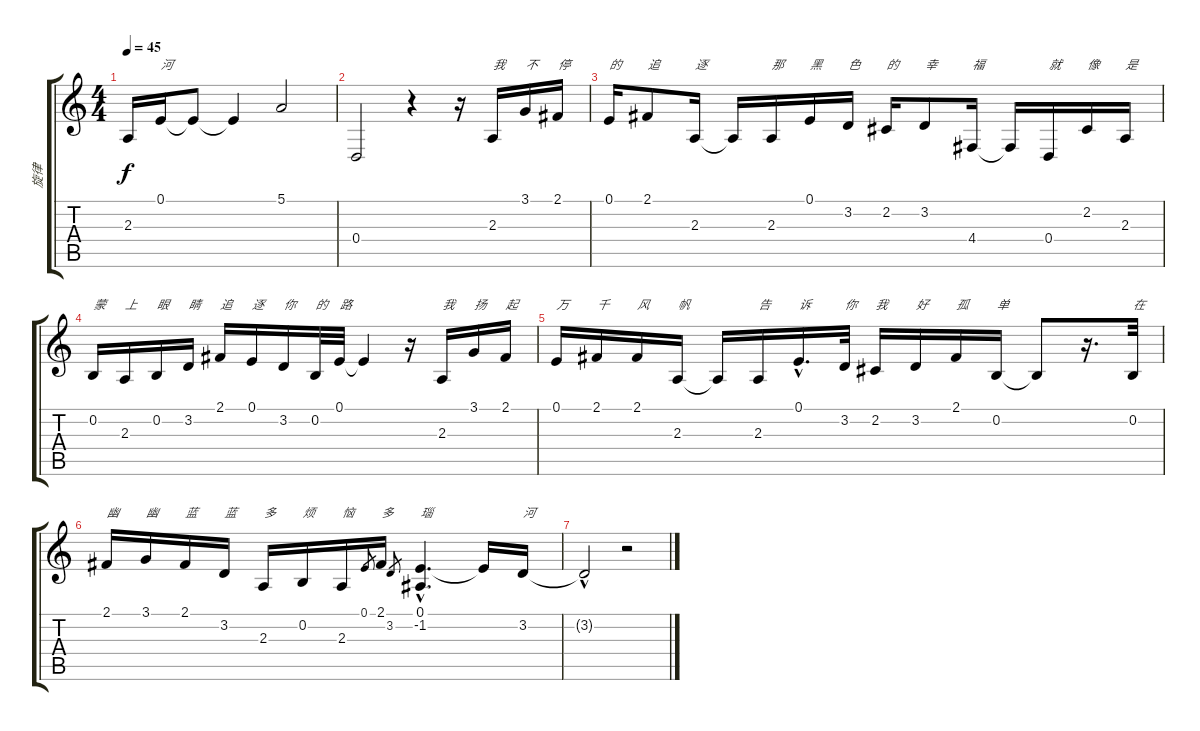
\track ("旋律" "旋律") {instrument sopranosax}
\staff {score tabs}
\tuning (E4 B3 G3 D3 A2 E2) {hide}
\ts (4 4)
\tempo 45
\clef g2
\ks c
2.3{t}.16{dy f} 0.1.16{txt "河"} 0.1{t}.8 0.1{t}.4 5.1.2 |
0.4.2 r.4 r.16 2.3.16{txt "我"} 3.1.16{txt "不"} 2.1.16{txt "停"} |
0.1.16{txt "的"} 2.1.8{txt "追"} 2.3.16{txt "逐"} 2.3{t}.16 2.3.16{txt "那"} 0.1.16{txt "黑"} 3.2.16{txt "色"} 2.2.16{txt "的"} 3.2.8{txt "幸"} 4.4.16{txt "福"} 4.4{t}.16 0.4.16{txt "就"} 2.2.16{txt "像 "} 2.3.16{txt "是"} |
0.2.16{txt "蒙"} 2.3.16{txt "上"} 0.2.16{txt "眼"} 3.2.16{txt "睛"} 2.1.16{txt "追"} 0.1.16{txt "逐"} 3.2.16{txt "你"} 0.2.32{txt "的"} 0.1.32{txt "路"} 0.1{t}.4 r.16 2.3.16{txt "我"} 3.1.16{txt "扬"} 2.1.16{txt "起"} |
0.1.16{txt "万"} 2.1.16{txt "千"} 2.1.16{txt "风"} 2.3.16{txt "帆"} 2.3{t}.16 2.3.16{txt "告"} 0.1{hac}.16{d txt "诉"} 3.2.32{txt "你"} 2.2.16{txt "我"} 3.2.16{txt "好"} 2.1.16{txt "孤"} 0.2.16{txt "单"} 0.2{t}.8 r.16{d} 0.2.32{txt "在"} |
2.1.16{txt "幽"} 3.1.16{txt "幽"} 2.1.16{txt "蓝"} 3.2.16{txt "蓝"} 2.3.16{txt "多"} 0.2.16{txt "烦"} 2.3.16{txt "恼"} 0.1.8{gr} 2.1.16{txt "多"} 3.2.8{gr} (0.1{hac} -1.2{hac}).4{d txt "瑙"} 0.1{t}.16 3.2.16{txt "河"} |
3.2{hac t}.2 r.2
